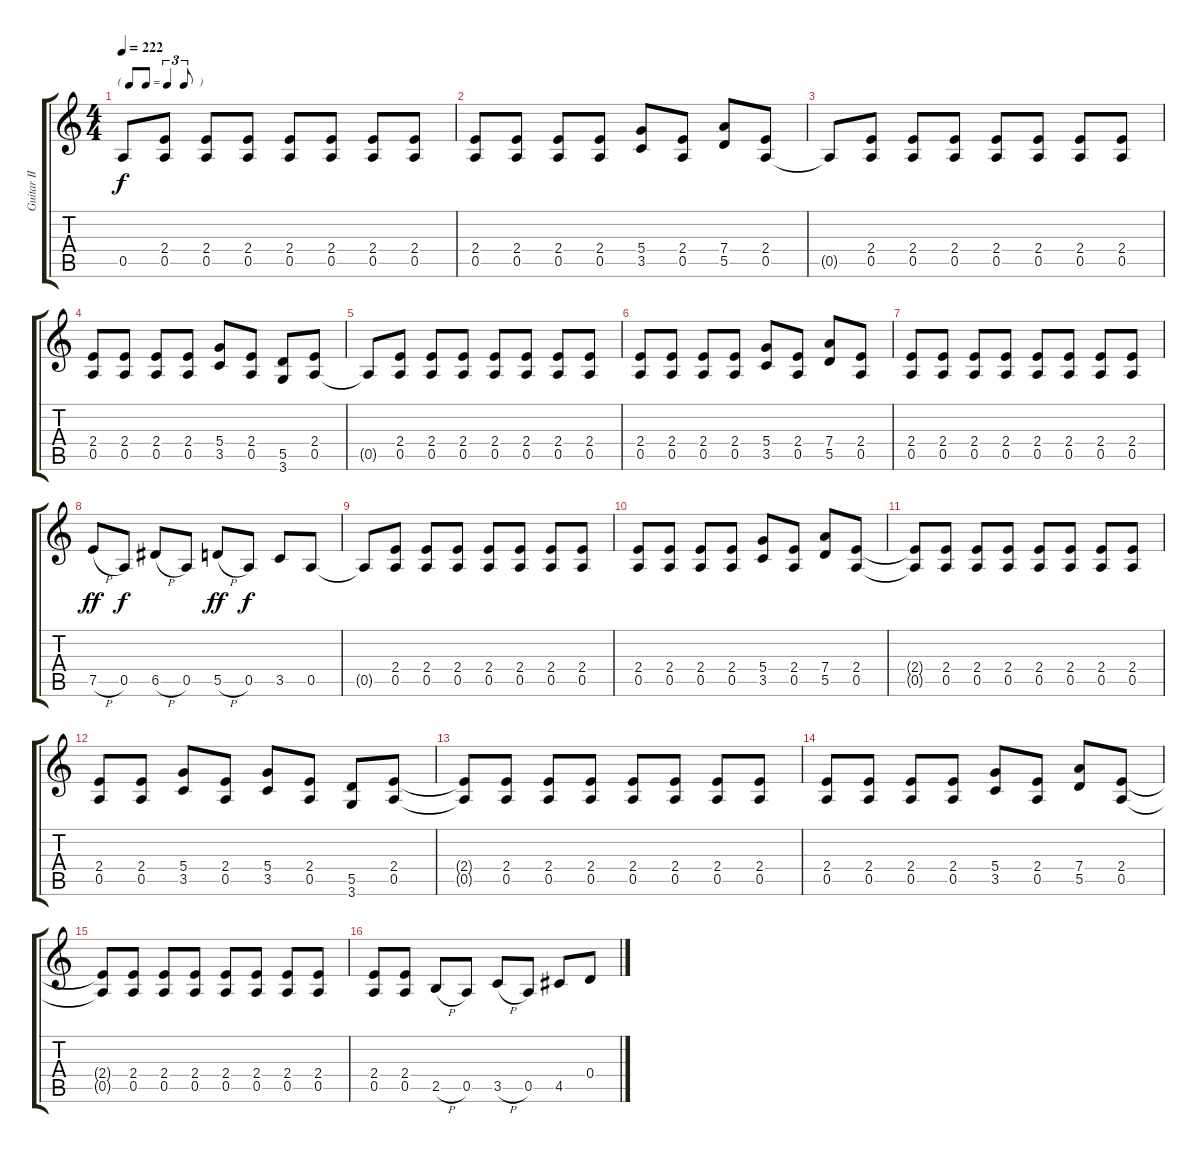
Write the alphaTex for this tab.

\track ("Guitar II" "Guitar II") {instrument overdrivenguitar}
\staff {score tabs}
\tuning (E4 B3 G3 D3 A2 E2) {hide}
\ts (4 4)
\tf triplet8th
\tempo 222
\clef g2
\ks c
0.5{t}.8{dy f} (2.4 0.5).8 (2.4 0.5).8 (2.4 0.5).8 (2.4 0.5).8 (2.4 0.5).8 (2.4 0.5).8 (2.4 0.5).8 |
(2.4 0.5).8 (2.4 0.5).8 (2.4 0.5).8 (2.4 0.5).8 (5.4 3.5).8 (2.4 0.5).8 (7.4 5.5).8 (2.4 0.5).8 |
0.5{t}.8 (2.4 0.5).8 (2.4 0.5).8 (2.4 0.5).8 (2.4 0.5).8 (2.4 0.5).8 (2.4 0.5).8 (2.4 0.5).8 |
(2.4 0.5).8 (2.4 0.5).8 (2.4 0.5).8 (2.4 0.5).8 (5.4 3.5).8 (2.4 0.5).8 (5.5 3.6).8 (2.4 0.5).8 |
0.5{t}.8 (2.4 0.5).8 (2.4 0.5).8 (2.4 0.5).8 (2.4 0.5).8 (2.4 0.5).8 (2.4 0.5).8 (2.4 0.5).8 |
(2.4 0.5).8 (2.4 0.5).8 (2.4 0.5).8 (2.4 0.5).8 (5.4 3.5).8 (2.4 0.5).8 (7.4 5.5).8 (2.4 0.5).8 |
(2.4 0.5).8 (2.4 0.5).8 (2.4 0.5).8 (2.4 0.5).8 (2.4 0.5).8 (2.4 0.5).8 (2.4 0.5).8 (2.4 0.5).8 |
7.5{h}.8{dy ff} 0.5.8{dy f} 6.5{h}.8 0.5.8 5.5{h}.8{dy ff} 0.5.8{dy f} 3.5.8 0.5.8 |
0.5{t}.8 (2.4 0.5).8 (2.4 0.5).8 (2.4 0.5).8 (2.4 0.5).8 (2.4 0.5).8 (2.4 0.5).8 (2.4 0.5).8 |
(2.4 0.5).8 (2.4 0.5).8 (2.4 0.5).8 (2.4 0.5).8 (5.4 3.5).8 (2.4 0.5).8 (7.4 5.5).8 (2.4 0.5).8 |
(2.4{t} 0.5{t}).8 (2.4 0.5).8 (2.4 0.5).8 (2.4 0.5).8 (2.4 0.5).8 (2.4 0.5).8 (2.4 0.5).8 (2.4 0.5).8 |
(2.4 0.5).8 (2.4 0.5).8 (5.4 3.5).8 (2.4 0.5).8 (5.4 3.5).8 (2.4 0.5).8 (5.5 3.6).8 (2.4 0.5).8 |
(2.4{t} 0.5{t}).8 (2.4 0.5).8 (2.4 0.5).8 (2.4 0.5).8 (2.4 0.5).8 (2.4 0.5).8 (2.4 0.5).8 (2.4 0.5).8 |
(2.4 0.5).8 (2.4 0.5).8 (2.4 0.5).8 (2.4 0.5).8 (5.4 3.5).8 (2.4 0.5).8 (7.4 5.5).8 (2.4 0.5).8 |
(2.4{t} 0.5{t}).8 (2.4 0.5).8 (2.4 0.5).8 (2.4 0.5).8 (2.4 0.5).8 (2.4 0.5).8 (2.4 0.5).8 (2.4 0.5).8 |
(2.4 0.5).8 (2.4 0.5).8 2.5{h}.8 0.5.8 3.5{h}.8 0.5.8 4.5.8 0.4.8
